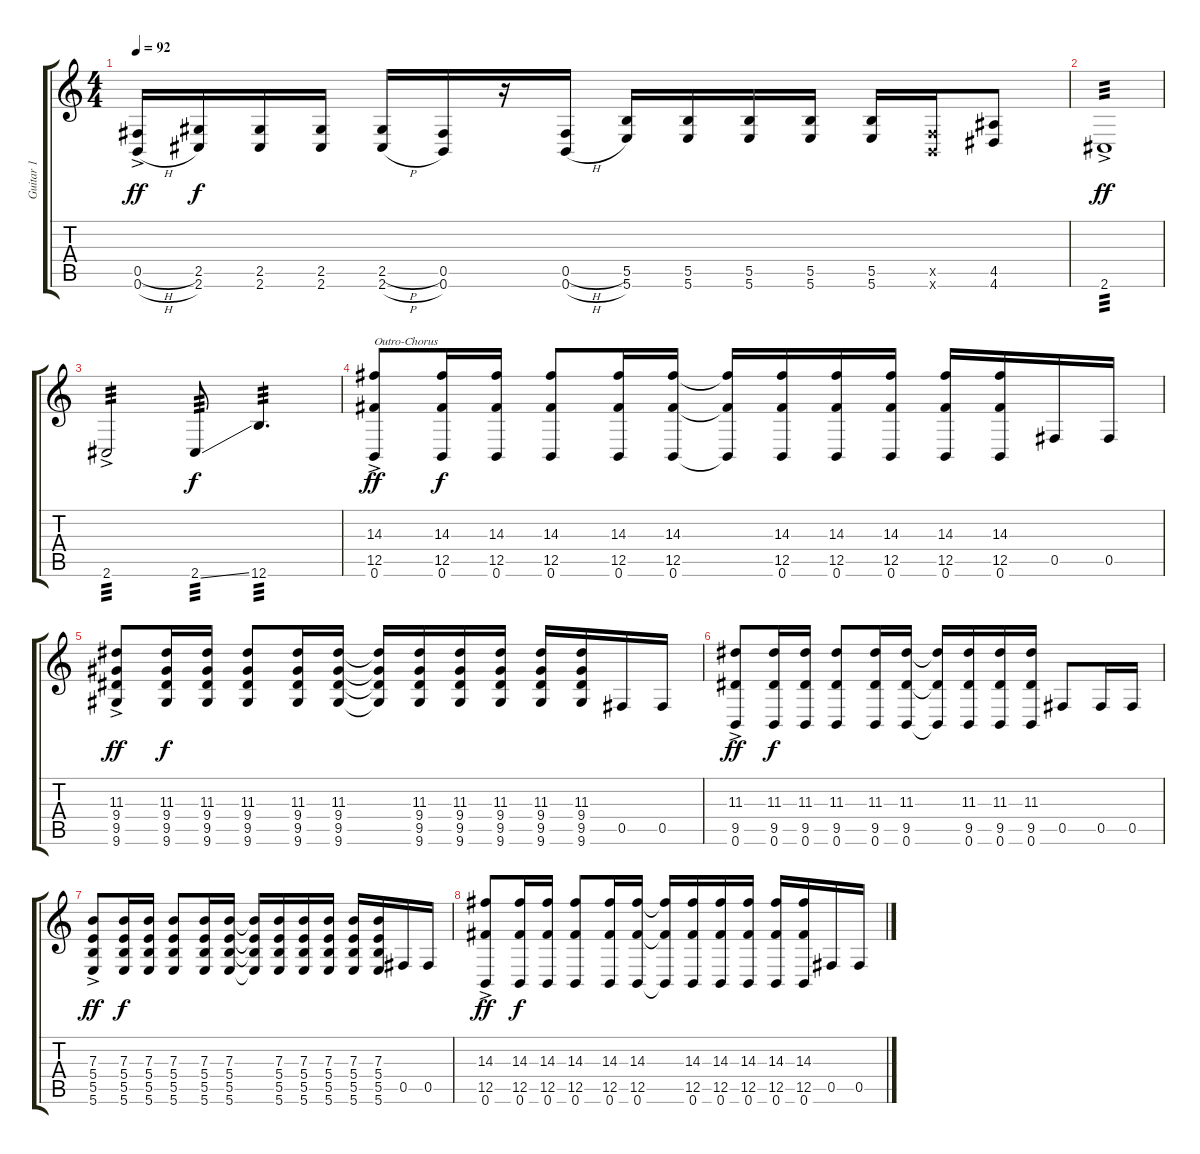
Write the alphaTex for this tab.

\track ("Guitar 1" "Guitar 1") {instrument distortionguitar}
\staff {score tabs}
\tuning (Db4 Ab3 E3 B2 Gb2 B1) {hide}
\ts (4 4)
\tempo 92
\clef g2
\ks c
(0.5{h ac} 0.6{h ac}).16{dy ff} (2.5 2.6).16{dy f} (2.5 2.6).16 (2.5 2.6).16 (2.5{h} 2.6{h}).16 (0.5 0.6).16 r.16 (0.5{h} 0.6{h}).16 (5.5 5.6).16 (5.5 5.6).16 (5.5 5.6).16 (5.5 5.6).16 (5.5 5.6).16 (0.5{x} 0.6{x}).16 (4.5 4.6).8 |
2.6{ac}.1{tp 3 dy ff} |
2.6{ac}.2{tp 3} 2.6{ss}.8{tp 3 dy f} 12.6.4{d tp 3} |
(14.3{ac} 12.5{ac} 0.6{ac}).8{txt "Outro-Chorus" dy ff} (14.3 12.5 0.6).16{dy f} (14.3 12.5 0.6).16 (14.3 12.5 0.6).8 (14.3 12.5 0.6).16 (14.3 12.5 0.6).16 (14.3{t} 12.5{t} 0.6{t}).16 (14.3 12.5 0.6).16 (14.3 12.5 0.6).16 (14.3 12.5 0.6).16 (14.3 12.5 0.6).16 (14.3 12.5 0.6).16 0.5.16 0.5.16 |
(11.3{ac} 9.4{ac} 9.5{ac} 9.6{ac}).8{dy ff} (11.3 9.4 9.5 9.6).16{dy f} (11.3 9.4 9.5 9.6).16 (11.3 9.4 9.5 9.6).8 (11.3 9.4 9.5 9.6).16 (11.3 9.4 9.5 9.6).16 (11.3{t} 9.4{t} 9.5{t} 9.6{t}).16 (11.3 9.4 9.5 9.6).16 (11.3 9.4 9.5 9.6).16 (11.3 9.4 9.5 9.6).16 (11.3 9.4 9.5 9.6).16 (11.3 9.4 9.5 9.6).16 0.5.16 0.5.16 |
(11.3{ac} 9.5{ac} 0.6{ac}).8{dy ff} (11.3 9.5 0.6).16{dy f} (11.3 9.5 0.6).16 (11.3 9.5 0.6).8 (11.3 9.5 0.6).16 (11.3 9.5 0.6).16 (11.3{t} 9.5{t} 0.6{t}).16 (11.3 9.5 0.6).16 (11.3 9.5 0.6).16 (11.3 9.5 0.6).16 0.5.8 0.5.16 0.5.16 |
(7.3{ac} 5.4{ac} 5.5{ac} 5.6{ac}).8{dy ff} (7.3 5.4 5.5 5.6).16{dy f} (7.3 5.4 5.5 5.6).16 (7.3 5.4 5.5 5.6).8 (7.3 5.4 5.5 5.6).16 (7.3 5.4 5.5 5.6).16 (7.3{t} 5.4{t} 5.5{t} 5.6{t}).16 (7.3 5.4 5.5 5.6).16 (7.3 5.4 5.5 5.6).16 (7.3 5.4 5.5 5.6).16 (7.3 5.4 5.5 5.6).16 (7.3 5.4 5.5 5.6).16 0.5.16 0.5.16 |
(14.3{ac} 12.5{ac} 0.6{ac}).8{dy ff} (14.3 12.5 0.6).16{dy f} (14.3 12.5 0.6).16 (14.3 12.5 0.6).8 (14.3 12.5 0.6).16 (14.3 12.5 0.6).16 (14.3{t} 12.5{t} 0.6{t}).16 (14.3 12.5 0.6).16 (14.3 12.5 0.6).16 (14.3 12.5 0.6).16 (14.3 12.5 0.6).16 (14.3 12.5 0.6).16 0.5.16 0.5.16
